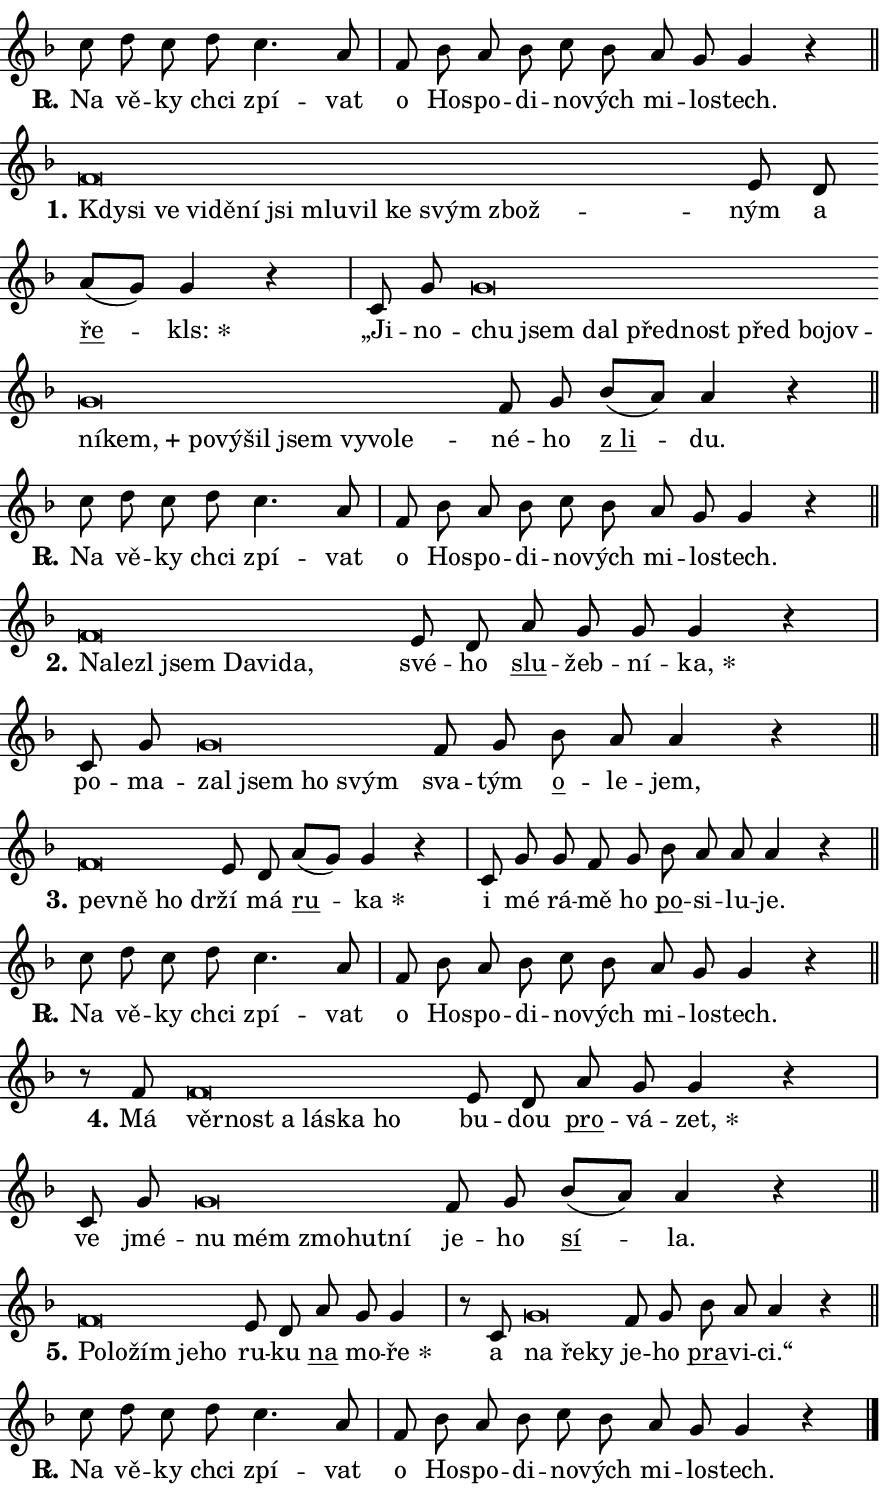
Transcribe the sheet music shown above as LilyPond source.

\version "2.24.0"
\header { tagline = "" }
\paper {
  indent = 0\cm
  top-margin = 0\cm
  right-margin = 0.13\cm % to fit lyric hyphens
  bottom-margin = 0\cm
  left-margin = 0\cm
  paper-width = 15\cm
  page-breaking = #ly:one-page-breaking
  system-system-spacing.basic-distance = #11
  score-system-spacing.basic-distance = #11
  ragged-last = ##f
}


%% Author: Thomas Morley
%% https://lists.gnu.org/archive/html/lilypond-user/2020-05/msg00002.html
#(define (line-position grob)
"Returns position of @var[grob} in current system:
   @code{'start}, if at first time-step
   @code{'end}, if at last time-step
   @code{'middle} otherwise
"
  (let* ((col (ly:item-get-column grob))
         (ln (ly:grob-object col 'left-neighbor))
         (rn (ly:grob-object col 'right-neighbor))
         (col-to-check-left (if (ly:grob? ln) ln col))
         (col-to-check-right (if (ly:grob? rn) rn col))
         (break-dir-left
           (and
             (ly:grob-property col-to-check-left 'non-musical #f)
             (ly:item-break-dir col-to-check-left)))
         (break-dir-right
           (and
             (ly:grob-property col-to-check-right 'non-musical #f)
             (ly:item-break-dir col-to-check-right))))
        (cond ((eqv? 1 break-dir-left) 'start)
              ((eqv? -1 break-dir-right) 'end)
              (else 'middle))))

#(define (tranparent-at-line-position vctor)
  (lambda (grob)
  "Relying on @code{line-position} select the relevant enry from @var{vctor}.
Used to determine transparency,"
    (case (line-position grob)
      ((end) (not (vector-ref vctor 0)))
      ((middle) (not (vector-ref vctor 1)))
      ((start) (not (vector-ref vctor 2))))))

noteHeadBreakVisibility =
#(define-music-function (break-visibility)(vector?)
"Makes @code{NoteHead}s transparent relying on @var{break-visibility}"
#{
  \override NoteHead.transparent =
    #(tranparent-at-line-position break-visibility)
#})

#(define delete-ledgers-for-transparent-note-heads
  (lambda (grob)
    "Reads whether a @code{NoteHead} is transparent.
If so this @code{NoteHead} is removed from @code{'note-heads} from
@var{grob}, which is supposed to be @code{LedgerLineSpanner}.
As a result ledgers are not printed for this @code{NoteHead}"
    (let* ((nhds-array (ly:grob-object grob 'note-heads))
           (nhds-list
             (if (ly:grob-array? nhds-array)
                 (ly:grob-array->list nhds-array)
                 '()))
           ;; Relies on the transparent-property being done before
           ;; Staff.LedgerLineSpanner.after-line-breaking is executed.
           ;; This is fragile ...
           (to-keep
             (remove
               (lambda (nhd)
                 (ly:grob-property nhd 'transparent #f))
               nhds-list)))
      ;; TODO find a better method to iterate over grob-arrays, similiar
      ;; to filter/remove etc for lists
      ;; For now rebuilt from scratch
      (set! (ly:grob-object grob 'note-heads)  '())
      (for-each
        (lambda (nhd)
          (ly:pointer-group-interface::add-grob grob 'note-heads nhd))
        to-keep))))

squashNotes = {
  \override NoteHead.X-extent = #'(-0.2 . 0.2)
  \override NoteHead.Y-extent = #'(-0.75 . 0)
  \override NoteHead.stencil =
    #(lambda (grob)
       (let ((pos (ly:grob-property grob 'staff-position)))
         (begin
           (if (< pos -7) (display "ERROR: Lower brevis then expected\n") (display ""))
           (if (<= pos -6) ly:text-interface::print ly:note-head::print))))
}
unSquashNotes = {
  \revert NoteHead.X-extent
  \revert NoteHead.Y-extent
  \revert NoteHead.stencil
}

hideNotes = \noteHeadBreakVisibility #begin-of-line-visible
unHideNotes = \noteHeadBreakVisibility #all-visible

% work-around for resetting accidentals
% https://lilypond.org/doc/v2.23/Documentation/notation/displaying-rhythms#unmetered-music
cadenzaMeasure = {
  \cadenzaOff
  \partial 1024 s1024
  \cadenzaOn
}

#(define-markup-command (accent layout props text) (markup?)
  "Underline accented syllable"
  (interpret-markup layout props
    #{\markup \override #'(offset . 4.3) \underline { #text }#}))

responsum = \markup \concat {
  "R" \hspace #-1.05 \path #0.1 #'((moveto 0 0.07) (lineto 0.9 0.8)) \hspace #0.05 "."
}

spaceSize = #0.6828661417322834 % exact space size for TeX Gyre Schola

\layout {
  \context {
    \Staff
    \remove "Time_signature_engraver"
    \override LedgerLineSpanner.after-line-breaking = #delete-ledgers-for-transparent-note-heads
  }
  \context {
    \Lyrics {
      \override LyricSpace.minimum-distance = \spaceSize
      \override LyricText.font-name = #"TeX Gyre Schola"
      \override LyricText.font-size = 1
      \override StanzaNumber.font-name = #"TeX Gyre Schola Bold"
      \override StanzaNumber.font-size = 1
    }
  }
  \context {
    \Score 
    \override NoteHead.text =
      #(lambda (grob) 
        (let ((pos (ly:grob-property grob 'staff-position)))
          #{\markup {
            \combine
              \halign #-0.55 \raise #(if (= pos -6) 0 0.5) \override #'(thickness . 2) \draw-line #'(3.2 . 0)
              \musicglyph "noteheads.sM1"
          }#}))
  }
}

% magnetic-lyrics.ily
%
%   written by
%     Jean Abou Samra <jean@abou-samra.fr>
%     Werner Lemberg <wl@gnu.org>
%
%   adapted by
%     Jiri Hon <jiri.hon@gmail.com>
%
% Version 2022-Apr-15

% https://www.mail-archive.com/lilypond-user@gnu.org/msg149350.html

#(define (Left_hyphen_pointer_engraver context)
   "Collect syllable-hyphen-syllable occurrences in lyrics and store
them in properties.  This engraver only looks to the left.  For
example, if the lyrics input is @code{foo -- bar}, it does the
following.

@itemize @bullet
@item
Set the @code{text} property of the @code{LyricHyphen} grob between
@q{foo} and @q{bar} to @code{foo}.

@item
Set the @code{left-hyphen} property of the @code{LyricText} grob with
text @q{foo} to the @code{LyricHyphen} grob between @q{foo} and
@q{bar}.
@end itemize

Use this auxiliary engraver in combination with the
@code{lyric-@/text::@/apply-@/magnetic-@/offset!} hook."
   (let ((hyphen #f)
         (text #f))
     (make-engraver
      (acknowledgers
       ((lyric-syllable-interface engraver grob source-engraver)
        (set! text grob)))
      (end-acknowledgers
       ((lyric-hyphen-interface engraver grob source-engraver)
        ;(when (not (grob::has-interface grob 'lyric-space-interface))
          (set! hyphen grob)));)
      ((stop-translation-timestep engraver)
       (when (and text hyphen)
         (ly:grob-set-object! text 'left-hyphen hyphen))
       (set! text #f)
       (set! hyphen #f)))))

#(define (lyric-text::apply-magnetic-offset! grob)
   "If the space between two syllables is less than the value in
property @code{LyricText@/.details@/.squash-threshold}, move the right
syllable to the left so that it gets concatenated with the left
syllable.

Use this function as a hook for
@code{LyricText@/.after-@/line-@/breaking} if the
@code{Left_@/hyphen_@/pointer_@/engraver} is active."
   (let ((hyphen (ly:grob-object grob 'left-hyphen #f)))
     (when hyphen
       (let ((left-text (ly:spanner-bound hyphen LEFT)))
         (when (grob::has-interface left-text 'lyric-syllable-interface)
           (let* ((common (ly:grob-common-refpoint grob left-text X))
                  (this-x-ext (ly:grob-extent grob common X))
                  (left-x-ext
                   (begin
                     ;; Trigger magnetism for left-text.
                     (ly:grob-property left-text 'after-line-breaking)
                     (ly:grob-extent left-text common X)))
                  ;; `delta` is the gap width between two syllables.
                  (delta (- (interval-start this-x-ext)
                            (interval-end left-x-ext)))
                  (details (ly:grob-property grob 'details))
                  (threshold (assoc-get 'squash-threshold details 0.2)))
             (when (< delta threshold)
               (let* (;; We have to manipulate the input text so that
                      ;; ligatures crossing syllable boundaries are not
                      ;; disabled.  For languages based on the Latin
                      ;; script this is essentially a beautification.
                      ;; However, for non-Western scripts it can be a
                      ;; necessity.
                      (lt (ly:grob-property left-text 'text))
                      (rt (ly:grob-property grob 'text))
                      (is-space (grob::has-interface hyphen 'lyric-space-interface))
                      (space (if is-space " " ""))
                      (extra-delta (if is-space spaceSize 0))
                      ;; Append new syllable.
                      (ltrt-space (if (and (string? lt) (string? rt))
                                (string-append lt space rt)
                                (make-concat-markup (list lt space rt))))
                      ;; Right-align `ltrt` to the right side.
                      (ltrt-space-markup (grob-interpret-markup
                               grob
                               (make-translate-markup
                                (cons (interval-length this-x-ext) 0)
                                (make-right-align-markup ltrt-space)))))
                 (begin
                   ;; Don't print `left-text`.
                   (ly:grob-set-property! left-text 'stencil #f)
                   ;; Set text and stencil (which holds all collected
                   ;; syllables so far) and shift it to the left.
                   (ly:grob-set-property! grob 'text ltrt-space)
                   (ly:grob-set-property! grob 'stencil ltrt-space-markup)
                   (ly:grob-translate-axis! grob (- (- delta extra-delta)) X))))))))))


#(define (lyric-hyphen::displace-bounds-first grob)
   ;; Make very sure this callback isn't triggered too early.
   (let ((left (ly:spanner-bound grob LEFT))
         (right (ly:spanner-bound grob RIGHT)))
     (ly:grob-property left 'after-line-breaking)
     (ly:grob-property right 'after-line-breaking)
     (ly:lyric-hyphen::print grob)))

squashThreshold = #0.4

\layout {
  \context {
    \Lyrics
    \consists #Left_hyphen_pointer_engraver
    \override LyricText.after-line-breaking =
      #lyric-text::apply-magnetic-offset!
    \override LyricHyphen.stencil = #lyric-hyphen::displace-bounds-first
    \override LyricText.details.squash-threshold = \squashThreshold
    \override LyricHyphen.minimum-distance = 0
    \override LyricHyphen.minimum-length = \squashThreshold
  }
}

squashText = \override LyricText.details.squash-threshold = 9999
unSquashText = \override LyricText.details.squash-threshold = \squashThreshold

leftText = \override LyricText.self-alignment-X = #LEFT
unLeftText = \revert LyricText.self-alignment-X

starOffset = #(lambda (grob) 
                (let ((x_offset (ly:self-alignment-interface::aligned-on-x-parent grob)))
                  (if (= x_offset 0) 0 (+ x_offset 1.2))))

star = #(define-music-function (syllable)(string?)
"Append star separator at the end of a syllable"
#{
  \once \override LyricText.X-offset = #starOffset
  \lyricmode { \markup {
    #syllable
    \override #'((font-name . "TeX Gyre Schola Bold")) \hspace #0.2 \lower #0.65 \larger "*"
  } }
#})

starAccent = #(define-music-function (syllable)(string?)
"Append star separator at the end of a syllable and make accent"
#{
  \once \override LyricText.X-offset = #starOffset
  \lyricmode { \markup {
    \accent #syllable
    \override #'((font-name . "TeX Gyre Schola Bold")) \hspace #0.2 \lower #0.65 \larger "*"
  } }
#})

breath = #(define-music-function (syllable)(string?)
"Append breathing indicator at the end of a syllable"
#{
  \lyricmode { \markup { #syllable "+" } }
#})

optionalBreath = #(define-music-function (syllable)(string?)
"Append optional breathing indicator at the end of a syllable"
#{
  \lyricmode { \markup { #syllable "(+)" } }
#})


\score {
    <<
        \new Voice = "melody" { \cadenzaOn \key f \major \relative { c''8 d c d c4. a8 \cadenzaMeasure \bar "|" f bes a bes \bar "" c bes \bar "" a g g4 r \cadenzaMeasure \bar "||" \break } }
        \new Lyrics \lyricsto "melody" { \lyricmode { \set stanza = \responsum
Na vě -- ky chci zpí -- vat o Ho -- spo -- di -- no -- vých mi -- lo -- stech. } }
    >>
    \layout {}
}

\score {
    <<
        \new Voice = "melody" { \cadenzaOn \key f \major \relative { \squashNotes f'\breve*1/16 \hideNotes \breve*1/16 \bar "" \breve*1/16 \bar "" \breve*1/16 \bar "" \breve*1/16 \bar "" \breve*1/16 \bar "" \breve*1/16 \bar "" \breve*1/16 \bar "" \breve*1/16 \bar "" \breve*1/16 \bar "" \breve*1/16 \breve*1/16 \bar "" \unHideNotes \unSquashNotes e8 d \bar "" a'[( g)] g4 r \cadenzaMeasure \bar "|" c,8 g' \bar "" \squashNotes g\breve*1/16 \hideNotes \breve*1/16 \bar "" \breve*1/16 \bar "" \breve*1/16 \bar "" \breve*1/16 \bar "" \breve*1/16 \bar "" \breve*1/16 \bar "" \breve*1/16 \bar "" \breve*1/16 \bar "" \breve*1/16 \bar "" \breve*1/16 \bar "" \breve*1/16 \bar "" \breve*1/16 \bar "" \breve*1/16 \bar "" \breve*1/16 \bar "" \breve*1/16 \breve*1/16 \bar "" \unHideNotes \unSquashNotes f8 g \bar "" bes[( a)] a4 r \cadenzaMeasure \bar "||" \break } }
        \new Lyrics \lyricsto "melody" { \lyricmode { \set stanza = "1."
\leftText Kdy -- \squashText si ve vi -- dě -- ní jsi mlu -- vil ke svým zbož -- \unLeftText \unSquashText ným a \markup \accent ře -- \star kls: „Ji -- no -- \leftText chu \squashText jsem dal před -- nost před bo -- jov -- ní -- \breath "kem," po -- vý -- šil jsem vy -- vo -- le -- \unLeftText \unSquashText né -- ho \markup \accent "z li" -- du. } }
    >>
    \layout {}
}

\score {
    <<
        \new Voice = "melody" { \cadenzaOn \key f \major \relative { c''8 d c d c4. a8 \cadenzaMeasure \bar "|" f bes a bes \bar "" c bes \bar "" a g g4 r \cadenzaMeasure \bar "||" \break } }
        \new Lyrics \lyricsto "melody" { \lyricmode { \set stanza = \responsum
Na vě -- ky chci zpí -- vat o Ho -- spo -- di -- no -- vých mi -- lo -- stech. } }
    >>
    \layout {}
}

\score {
    <<
        \new Voice = "melody" { \cadenzaOn \key f \major \relative { \squashNotes f'\breve*1/16 \hideNotes \breve*1/16 \bar "" \breve*1/16 \bar "" \breve*1/16 \bar "" \breve*1/16 \bar "" \breve*1/16 \breve*1/16 \bar "" \unHideNotes \unSquashNotes e8 d \bar "" a' g g g4 r \cadenzaMeasure \bar "|" c,8 g' \bar "" \squashNotes g\breve*1/16 \hideNotes \breve*1/16 \bar "" \breve*1/16 \breve*1/16 \bar "" \unHideNotes \unSquashNotes f8 g \bar "" bes a a4 r \cadenzaMeasure \bar "||" \break } }
        \new Lyrics \lyricsto "melody" { \lyricmode { \set stanza = "2."
\leftText Na -- \squashText le -- zl jsem Da -- vi -- da, \unLeftText \unSquashText své -- ho \markup \accent slu -- žeb -- ní -- \star ka, po -- ma -- \leftText zal \squashText jsem ho svým \unLeftText \unSquashText sva -- tým \markup \accent o -- le -- jem, } }
    >>
    \layout {}
}

\score {
    <<
        \new Voice = "melody" { \cadenzaOn \key f \major \relative { \squashNotes f'\breve*1/16 \hideNotes \breve*1/16 \bar "" \breve*1/16 \breve*1/16 \bar "" \unHideNotes \unSquashNotes e8 d \bar "" a'[( g)] g4 r \cadenzaMeasure \bar "|" c,8 g' \bar "" g f8 g \bar "" bes a a a4 r \cadenzaMeasure \bar "||" \break } }
        \new Lyrics \lyricsto "melody" { \lyricmode { \set stanza = "3."
\leftText pev -- \squashText ně ho dr -- \unLeftText \unSquashText ží má \markup \accent ru -- \star ka i mé rá -- mě ho \markup \accent po -- si -- lu -- je. } }
    >>
    \layout {}
}

\score {
    <<
        \new Voice = "melody" { \cadenzaOn \key f \major \relative { c''8 d c d c4. a8 \cadenzaMeasure \bar "|" f bes a bes \bar "" c bes \bar "" a g g4 r \cadenzaMeasure \bar "||" \break } }
        \new Lyrics \lyricsto "melody" { \lyricmode { \set stanza = \responsum
Na vě -- ky chci zpí -- vat o Ho -- spo -- di -- no -- vých mi -- lo -- stech. } }
    >>
    \layout {}
}

\score {
    <<
        \new Voice = "melody" { \cadenzaOn \key f \major \relative { r8 f'8 \squashNotes f\breve*1/16 \hideNotes \breve*1/16 \bar "" \breve*1/16 \bar "" \breve*1/16 \bar "" \breve*1/16 \breve*1/16 \bar "" \unHideNotes \unSquashNotes e8 d \bar "" a' g g4 r \cadenzaMeasure \bar "|" c,8 g' \bar "" \squashNotes g\breve*1/16 \hideNotes \breve*1/16 \bar "" \breve*1/16 \bar "" \breve*1/16 \breve*1/16 \bar "" \unHideNotes \unSquashNotes f8 g \bar "" bes[( a)] a4 r \cadenzaMeasure \bar "||" \break } }
        \new Lyrics \lyricsto "melody" { \lyricmode { \set stanza = "4."
Má \leftText věr -- \squashText nost a lá -- ska ho \unLeftText \unSquashText bu -- dou \markup \accent pro -- vá -- \star zet, ve jmé -- \leftText nu \squashText mém zmo -- hut -- ní \unLeftText \unSquashText je -- ho \markup \accent sí -- la. } }
    >>
    \layout {}
}

\score {
    <<
        \new Voice = "melody" { \cadenzaOn \key f \major \relative { \squashNotes f'\breve*1/16 \hideNotes \breve*1/16 \bar "" \breve*1/16 \bar "" \breve*1/16 \breve*1/16 \bar "" \unHideNotes \unSquashNotes e8 d \bar "" a' g g4 \cadenzaMeasure \bar "|" r8 c,8 \squashNotes g'\breve*1/16 \hideNotes \breve*1/16 \breve*1/16 \bar "" \unHideNotes \unSquashNotes f8 g \bar "" bes a a4 r \cadenzaMeasure \bar "||" \break } }
        \new Lyrics \lyricsto "melody" { \lyricmode { \set stanza = "5."
\leftText Po -- \squashText lo -- žím je -- ho \unLeftText \unSquashText ru -- ku \markup \accent na mo -- \star ře a \leftText na \squashText ře -- ky \unLeftText \unSquashText je -- ho \markup \accent pra -- vi -- ci.“ } }
    >>
    \layout {}
}

\score {
    <<
        \new Voice = "melody" { \cadenzaOn \key f \major \relative { c''8 d c d c4. a8 \cadenzaMeasure \bar "|" f bes a bes \bar "" c bes \bar "" a g g4 r \cadenzaMeasure \bar "||" \break } \bar "|." }
        \new Lyrics \lyricsto "melody" { \lyricmode { \set stanza = \responsum
Na vě -- ky chci zpí -- vat o Ho -- spo -- di -- no -- vých mi -- lo -- stech. } }
    >>
    \layout {}
}
